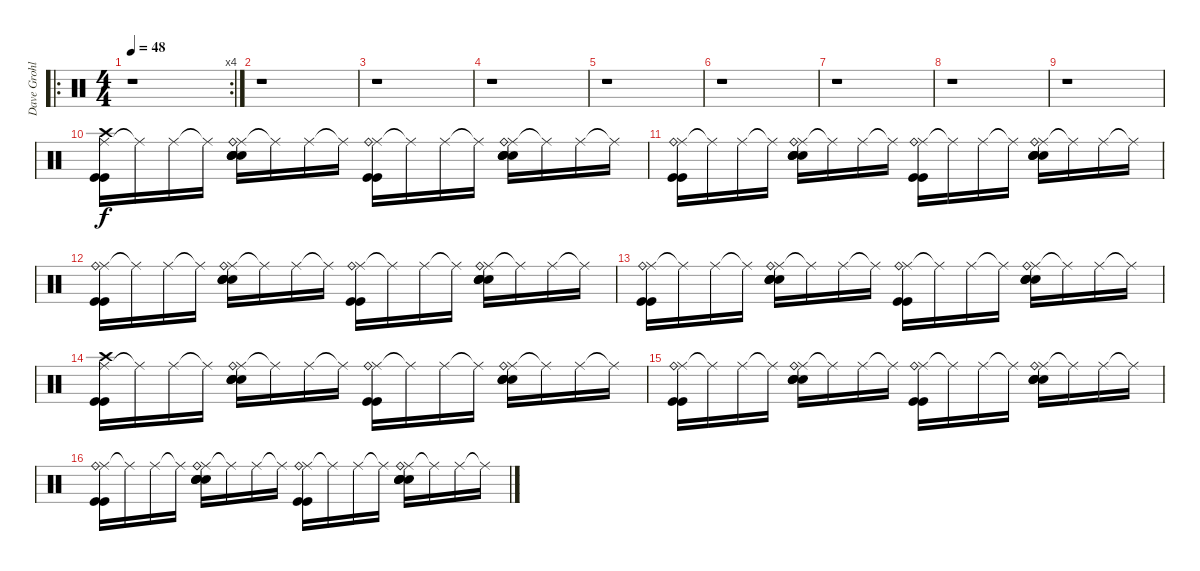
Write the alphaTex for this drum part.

\track ("Dave Grohl  Drums" "Dave Grohl") {instrument percussion}
\staff {score}
\articulation defaults
\ro
\rc 4
\ts (4 4)
\tempo 48
\clef neutral
\ks c
r.1{dy f} |
r.1 |
r.1 |
r.1 |
r.1 |
r.1 |
r.1 |
r.1 |
r.1 |
("Ride (middle)" "Crash high (hit)" "Kick (hit)" "Kick (hit)").16 "Ride (middle)"{t}.16 "Ride (middle)".16 "Ride (middle)"{t}.16 ("Ride (middle)" "Ride (bell)" "Snare (hit) 2" "Snare (hit) 2" "Electric Snare (hit)" "Electric Snare (hit)").16 "Ride (middle)"{t}.16 "Ride (middle)".16 "Ride (middle)"{t}.16 ("Ride (middle)" "Ride (bell)" "Kick (hit)" "Kick (hit)").16 "Ride (middle)"{t}.16 "Ride (middle)".16 "Ride (middle)"{t}.16 ("Ride (middle)" "Ride (bell)" "Snare (hit) 2" "Snare (hit) 2" "Electric Snare (hit)" "Electric Snare (hit)").16 "Ride (middle)"{t}.16 "Ride (middle)".16 "Ride (middle)"{t}.16 |
("Ride (middle)" "Ride (bell)" "Kick (hit)" "Kick (hit)").16 "Ride (middle)"{t}.16 "Ride (middle)".16 "Ride (middle)"{t}.16 ("Ride (middle)" "Ride (bell)" "Snare (hit) 2" "Snare (hit) 2" "Electric Snare (hit)" "Electric Snare (hit)").16 "Ride (middle)"{t}.16 "Ride (middle)".16 "Ride (middle)"{t}.16 ("Ride (middle)" "Ride (bell)" "Kick (hit)" "Kick (hit)").16 "Ride (middle)"{t}.16 "Ride (middle)".16 "Ride (middle)"{t}.16 ("Ride (middle)" "Ride (bell)" "Snare (hit) 2" "Snare (hit) 2" "Electric Snare (hit)" "Electric Snare (hit)").16 "Ride (middle)"{t}.16 "Ride (middle)".16 "Ride (middle)"{t}.16 |
("Ride (middle)" "Ride (bell)" "Kick (hit)" "Kick (hit)").16 "Ride (middle)"{t}.16 "Ride (middle)".16 "Ride (middle)"{t}.16 ("Ride (middle)" "Ride (bell)" "Snare (hit) 2" "Snare (hit) 2" "Electric Snare (hit)" "Electric Snare (hit)").16 "Ride (middle)"{t}.16 "Ride (middle)".16 "Ride (middle)"{t}.16 ("Ride (middle)" "Ride (bell)" "Kick (hit)" "Kick (hit)").16 "Ride (middle)"{t}.16 "Ride (middle)".16 "Ride (middle)"{t}.16 ("Ride (middle)" "Ride (bell)" "Snare (hit) 2" "Snare (hit) 2" "Electric Snare (hit)" "Electric Snare (hit)").16 "Ride (middle)"{t}.16 "Ride (middle)".16 "Ride (middle)"{t}.16 |
("Ride (middle)" "Ride (bell)" "Kick (hit)" "Kick (hit)").16 "Ride (middle)"{t}.16 "Ride (middle)".16 "Ride (middle)"{t}.16 ("Ride (middle)" "Ride (bell)" "Snare (hit) 2" "Snare (hit) 2" "Electric Snare (hit)" "Electric Snare (hit)").16 "Ride (middle)"{t}.16 "Ride (middle)".16 "Ride (middle)"{t}.16 ("Ride (middle)" "Ride (bell)" "Kick (hit)" "Kick (hit)").16 "Ride (middle)"{t}.16 "Ride (middle)".16 "Ride (middle)"{t}.16 ("Ride (middle)" "Ride (bell)" "Snare (hit) 2" "Snare (hit) 2" "Electric Snare (hit)" "Electric Snare (hit)").16 "Ride (middle)"{t}.16 "Ride (middle)".16 "Ride (middle)"{t}.16 |
("Ride (middle)" "Crash high (hit)" "Kick (hit)" "Kick (hit)").16 "Ride (middle)"{t}.16 "Ride (middle)".16 "Ride (middle)"{t}.16 ("Ride (middle)" "Ride (bell)" "Snare (hit) 2" "Snare (hit) 2" "Electric Snare (hit)" "Electric Snare (hit)").16 "Ride (middle)"{t}.16 "Ride (middle)".16 "Ride (middle)"{t}.16 ("Ride (middle)" "Ride (bell)" "Kick (hit)" "Kick (hit)").16 "Ride (middle)"{t}.16 "Ride (middle)".16 "Ride (middle)"{t}.16 ("Ride (middle)" "Ride (bell)" "Snare (hit) 2" "Snare (hit) 2" "Electric Snare (hit)" "Electric Snare (hit)").16 "Ride (middle)"{t}.16 "Ride (middle)".16 "Ride (middle)"{t}.16 |
("Ride (middle)" "Ride (bell)" "Kick (hit)" "Kick (hit)").16 "Ride (middle)"{t}.16 "Ride (middle)".16 "Ride (middle)"{t}.16 ("Ride (middle)" "Ride (bell)" "Snare (hit) 2" "Snare (hit) 2" "Electric Snare (hit)" "Electric Snare (hit)").16 "Ride (middle)"{t}.16 "Ride (middle)".16 "Ride (middle)"{t}.16 ("Ride (middle)" "Ride (bell)" "Kick (hit)" "Kick (hit)").16 "Ride (middle)"{t}.16 "Ride (middle)".16 "Ride (middle)"{t}.16 ("Ride (middle)" "Ride (bell)" "Snare (hit) 2" "Snare (hit) 2" "Electric Snare (hit)" "Electric Snare (hit)").16 "Ride (middle)"{t}.16 "Ride (middle)".16 "Ride (middle)"{t}.16 |
("Ride (middle)" "Ride (bell)" "Kick (hit)" "Kick (hit)").16 "Ride (middle)"{t}.16 "Ride (middle)".16 "Ride (middle)"{t}.16 ("Ride (middle)" "Ride (bell)" "Snare (hit) 2" "Snare (hit) 2" "Electric Snare (hit)" "Electric Snare (hit)").16 "Ride (middle)"{t}.16 "Ride (middle)".16 "Ride (middle)"{t}.16 ("Ride (middle)" "Ride (bell)" "Kick (hit)" "Kick (hit)").16 "Ride (middle)"{t}.16 "Ride (middle)".16 "Ride (middle)"{t}.16 ("Ride (middle)" "Ride (bell)" "Snare (hit) 2" "Snare (hit) 2" "Electric Snare (hit)" "Electric Snare (hit)").16 "Ride (middle)"{t}.16 "Ride (middle)".16 "Ride (middle)"{t}.16
